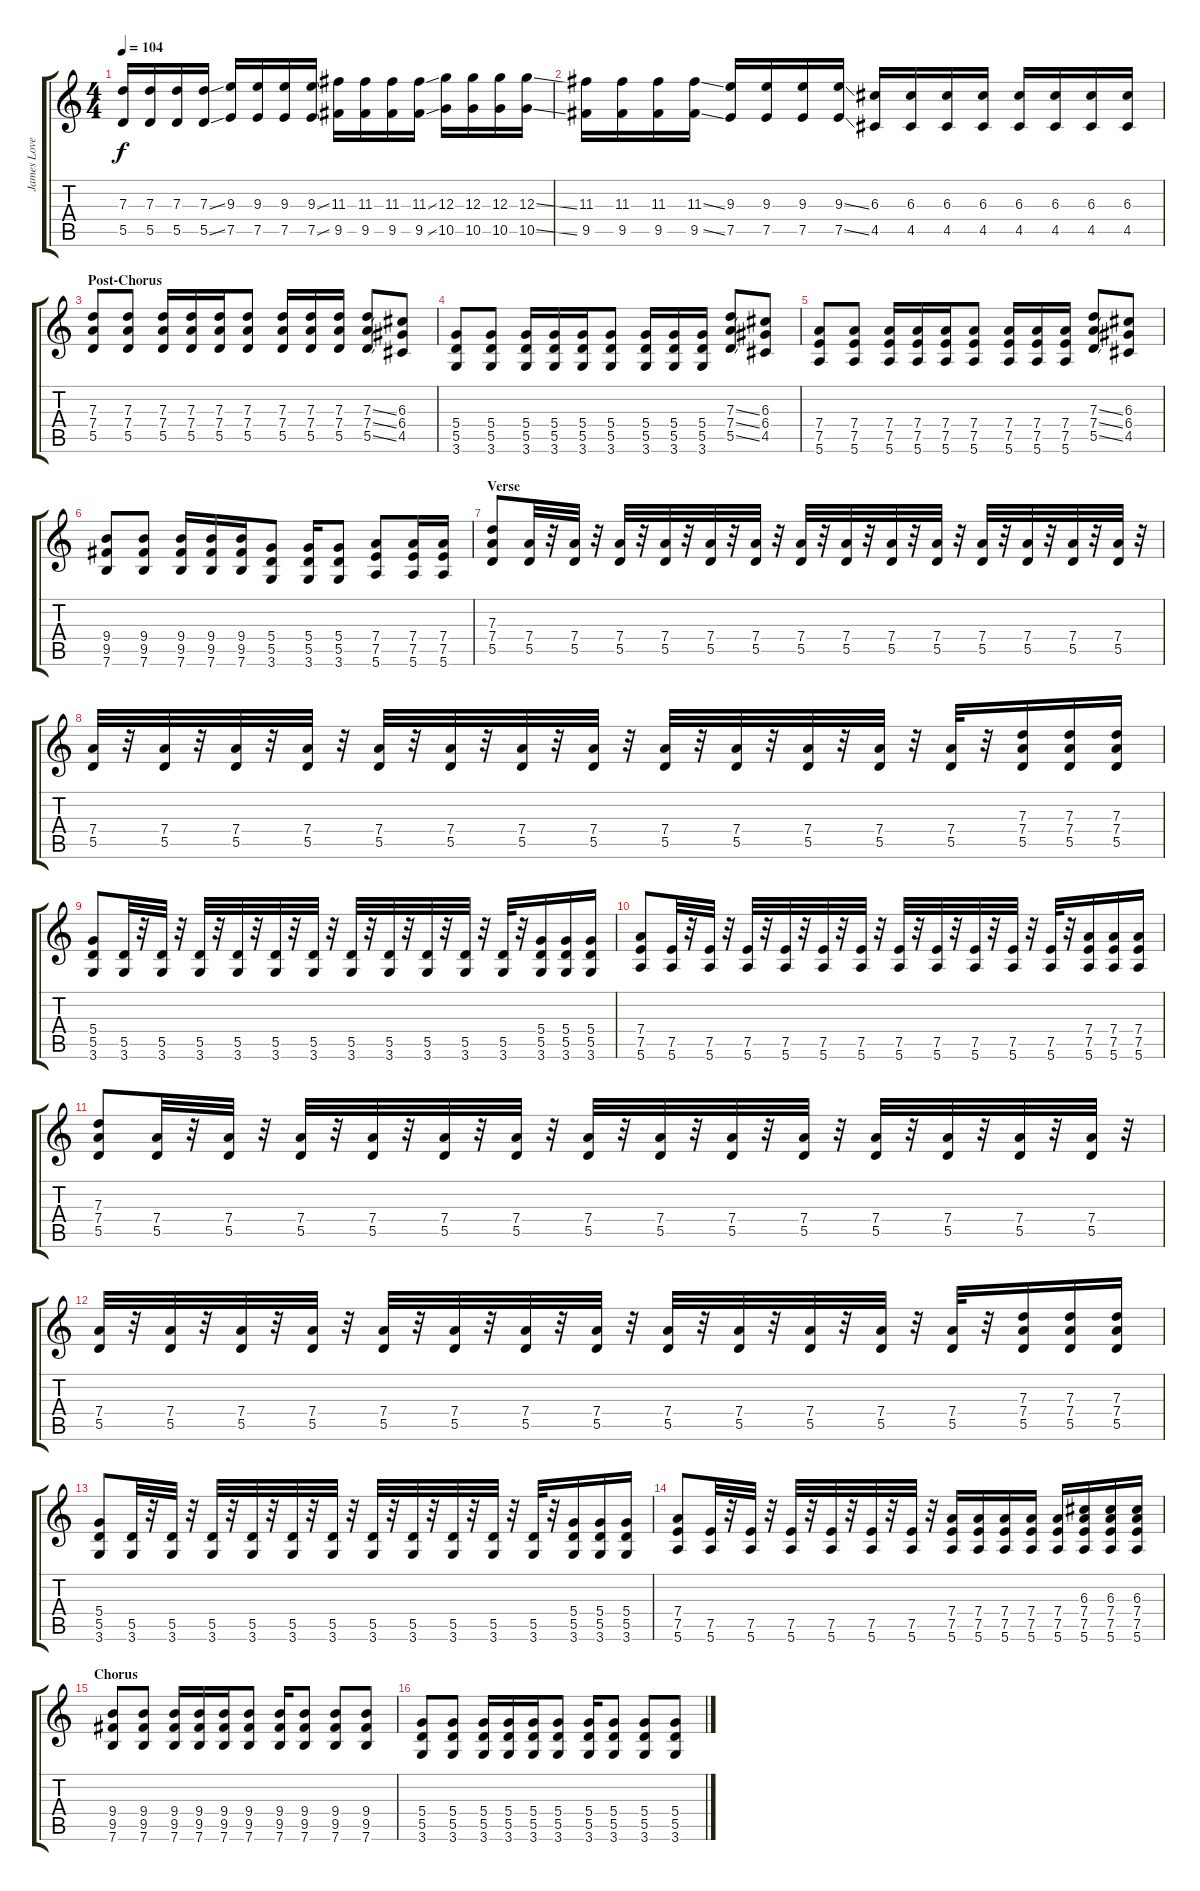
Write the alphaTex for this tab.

\track ("James Love - Guitar" "James Love") {instrument distortionguitar}
\staff {score tabs}
\tuning (E4 B3 G3 D3 A2 E2) {hide}
\ts (4 4)
\tempo 104
\clef g2
\ks c
(7.3 5.5).16{dy f} (7.3 5.5).16 (7.3 5.5).16 (7.3{ss} 5.5{ss}).16 (9.3 7.5).16 (9.3 7.5).16 (9.3 7.5).16 (9.3{ss} 7.5{ss}).16 (11.3 9.5).16 (11.3 9.5).16 (11.3 9.5).16 (11.3{ss} 9.5{ss}).16 (12.3 10.5).16 (12.3 10.5).16 (12.3 10.5).16 (12.3{ss} 10.5{ss}).16 |
(11.3 9.5).16 (11.3 9.5).16 (11.3 9.5).16 (11.3{ss} 9.5{ss}).16 (9.3 7.5).16 (9.3 7.5).16 (9.3 7.5).16 (9.3{ss} 7.5{ss}).16 (6.3 4.5).16 (6.3 4.5).16 (6.3 4.5).16 (6.3 4.5).16 (6.3 4.5).16 (6.3 4.5).16 (6.3 4.5).16 (6.3 4.5).16 |
\section ("" "Post-Chorus")
(7.3 7.4 5.5).8 (7.3 7.4 5.5).8 (7.3 7.4 5.5).16 (7.3 7.4 5.5).16 (7.3 7.4 5.5).16 (7.3 7.4 5.5).8 (7.3 7.4 5.5).16 (7.3 7.4 5.5).16 (7.3 7.4 5.5).16 (7.3{ss} 7.4{ss} 5.5{ss}).8 (6.3 6.4 4.5).8 |
(5.4 5.5 3.6).8 (5.4 5.5 3.6).8 (5.4 5.5 3.6).16 (5.4 5.5 3.6).16 (5.4 5.5 3.6).16 (5.4 5.5 3.6).8 (5.4 5.5 3.6).16 (5.4 5.5 3.6).16 (5.4 5.5 3.6).16 (7.3{ss} 7.4{ss} 5.5{ss}).8 (6.3 6.4 4.5).8 |
(7.4 7.5 5.6).8 (7.4 7.5 5.6).8 (7.4 7.5 5.6).16 (7.4 7.5 5.6).16 (7.4 7.5 5.6).16 (7.4 7.5 5.6).8 (7.4 7.5 5.6).16 (7.4 7.5 5.6).16 (7.4 7.5 5.6).16 (7.3{ss} 7.4{ss} 5.5{ss}).8 (6.3 6.4 4.5).8 |
(9.4 9.5 7.6).8 (9.4 9.5 7.6).8 (9.4 9.5 7.6).16 (9.4 9.5 7.6).16 (9.4 9.5 7.6).16 (5.4 5.5 3.6).8 (5.4 5.5 3.6).16 (5.4 5.5 3.6).8 (7.4 7.5 5.6).8 (7.4 7.5 5.6).16 (7.4 7.5 5.6).16 |
\section ("" "Verse")
(7.3 7.4 5.5).8 (7.4 5.5).32 r.32 (7.4 5.5).32 r.32 (7.4 5.5).32 r.32 (7.4 5.5).32 r.32 (7.4 5.5).32 r.32 (7.4 5.5).32 r.32 (7.4 5.5).32 r.32 (7.4 5.5).32 r.32 (7.4 5.5).32 r.32 (7.4 5.5).32 r.32 (7.4 5.5).32 r.32 (7.4 5.5).32 r.32 (7.4 5.5).32 r.32 (7.4 5.5).32 r.32 |
(7.4 5.5).32 r.32 (7.4 5.5).32 r.32 (7.4 5.5).32 r.32 (7.4 5.5).32 r.32 (7.4 5.5).32 r.32 (7.4 5.5).32 r.32 (7.4 5.5).32 r.32 (7.4 5.5).32 r.32 (7.4 5.5).32 r.32 (7.4 5.5).32 r.32 (7.4 5.5).32 r.32 (7.4 5.5).32 r.32 (7.4 5.5).32 r.32 (7.3 7.4 5.5).16 (7.3 7.4 5.5).16 (7.3 7.4 5.5).16 |
(5.4 5.5 3.6).8 (5.5 3.6).32 r.32 (5.5 3.6).32 r.32 (5.5 3.6).32 r.32 (5.5 3.6).32 r.32 (5.5 3.6).32 r.32 (5.5 3.6).32 r.32 (5.5 3.6).32 r.32 (5.5 3.6).32 r.32 (5.5 3.6).32 r.32 (5.5 3.6).32 r.32 (5.5 3.6).32 r.32 (5.4 5.5 3.6).16 (5.4 5.5 3.6).16 (5.4 5.5 3.6).16 |
(7.4 7.5 5.6).8 (7.5 5.6).32 r.32 (7.5 5.6).32 r.32 (7.5 5.6).32 r.32 (7.5 5.6).32 r.32 (7.5 5.6).32 r.32 (7.5 5.6).32 r.32 (7.5 5.6).32 r.32 (7.5 5.6).32 r.32 (7.5 5.6).32 r.32 (7.5 5.6).32 r.32 (7.5 5.6).32 r.32 (7.4 7.5 5.6).16 (7.4 7.5 5.6).16 (7.4 7.5 5.6).16 |
(7.3 7.4 5.5).8 (7.4 5.5).32 r.32 (7.4 5.5).32 r.32 (7.4 5.5).32 r.32 (7.4 5.5).32 r.32 (7.4 5.5).32 r.32 (7.4 5.5).32 r.32 (7.4 5.5).32 r.32 (7.4 5.5).32 r.32 (7.4 5.5).32 r.32 (7.4 5.5).32 r.32 (7.4 5.5).32 r.32 (7.4 5.5).32 r.32 (7.4 5.5).32 r.32 (7.4 5.5).32 r.32 |
(7.4 5.5).32 r.32 (7.4 5.5).32 r.32 (7.4 5.5).32 r.32 (7.4 5.5).32 r.32 (7.4 5.5).32 r.32 (7.4 5.5).32 r.32 (7.4 5.5).32 r.32 (7.4 5.5).32 r.32 (7.4 5.5).32 r.32 (7.4 5.5).32 r.32 (7.4 5.5).32 r.32 (7.4 5.5).32 r.32 (7.4 5.5).32 r.32 (7.3 7.4 5.5).16 (7.3 7.4 5.5).16 (7.3 7.4 5.5).16 |
(5.4 5.5 3.6).8 (5.5 3.6).32 r.32 (5.5 3.6).32 r.32 (5.5 3.6).32 r.32 (5.5 3.6).32 r.32 (5.5 3.6).32 r.32 (5.5 3.6).32 r.32 (5.5 3.6).32 r.32 (5.5 3.6).32 r.32 (5.5 3.6).32 r.32 (5.5 3.6).32 r.32 (5.5 3.6).32 r.32 (5.4 5.5 3.6).16 (5.4 5.5 3.6).16 (5.4 5.5 3.6).16 |
(7.4 7.5 5.6).8 (7.5 5.6).32 r.32 (7.5 5.6).32 r.32 (7.5 5.6).32 r.32 (7.5 5.6).32 r.32 (7.5 5.6).32 r.32 (7.5 5.6).32 r.32 (7.4 7.5 5.6).16 (7.4 7.5 5.6).16 (7.4 7.5 5.6).16 (7.4 7.5 5.6).16 (7.4 7.5 5.6).16 (6.3 7.4 7.5 5.6).16 (6.3 7.4 7.5 5.6).16 (6.3 7.4 7.5 5.6).16 |
\section ("" "Chorus")
(9.4 9.5 7.6).8 (9.4 9.5 7.6).8 (9.4 9.5 7.6).16 (9.4 9.5 7.6).16 (9.4 9.5 7.6).16 (9.4 9.5 7.6).8 (9.4 9.5 7.6).16 (9.4 9.5 7.6).8 (9.4 9.5 7.6).8 (9.4 9.5 7.6).8 |
(5.4 5.5 3.6).8 (5.4 5.5 3.6).8 (5.4 5.5 3.6).16 (5.4 5.5 3.6).16 (5.4 5.5 3.6).16 (5.4 5.5 3.6).8 (5.4 5.5 3.6).16 (5.4 5.5 3.6).8 (5.4 5.5 3.6).8 (5.4 5.5 3.6).8
